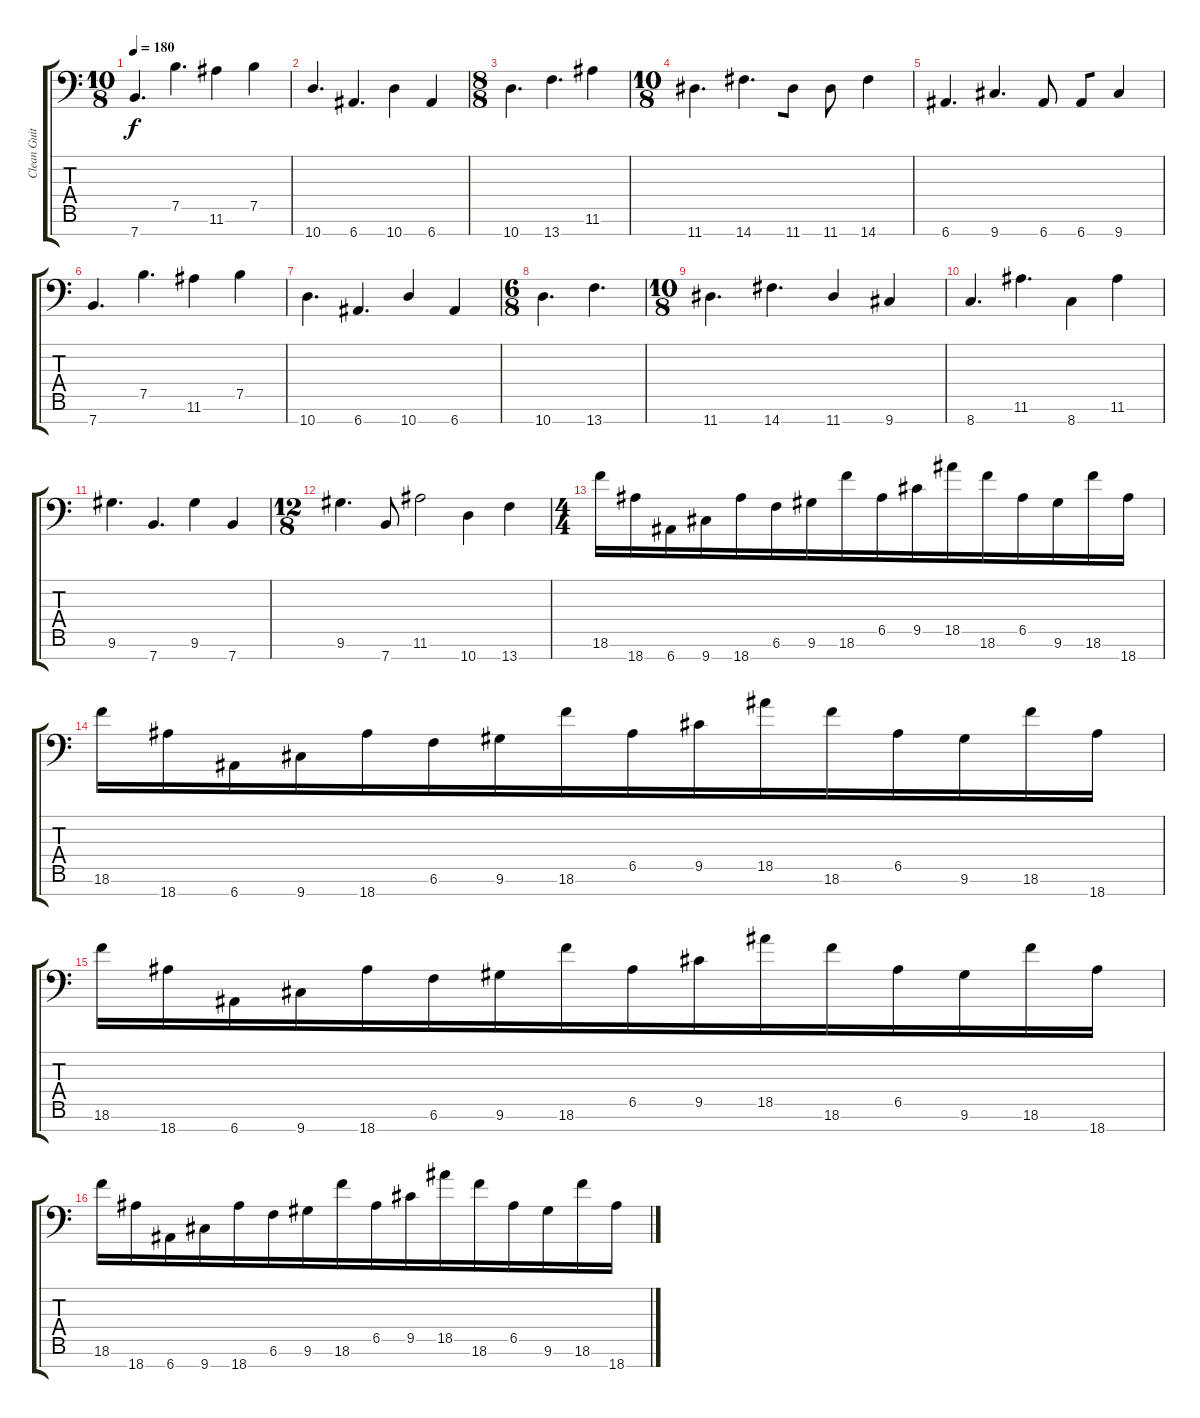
\track ("Clean Guitar 1" "Clean Guit") {instrument electricguitarjazz}
\staff {score tabs}
\tuning (B3 G3 D3 A2 E2 B1 E1) {hide}
\ts (10 8)
\tempo 180
\clef f4
\ks c
7.7.4{d dy f} 7.5.4{d} 11.6.4 7.5.4 |
10.7.4{d beam merge} 6.7.4{d} 10.7.4 6.7.4 |
\ts (8 8)
10.7.4{d} 13.7.4{d beam merge} 11.6.4 |
\ts (10 8)
11.7.4{d} 14.7.4{d beam merge} 11.7.8 11.7.8 14.7.4 |
6.7.4{d} 9.7.4{d} 6.7.8 6.7.8{beam merge} 9.7.4 |
7.7.4{d} 7.5.4{d} 11.6.4 7.5.4 |
10.7.4{d} 6.7.4{d} 10.7.4{beam merge} 6.7.4 |
\ts (6 8)
10.7.4{d} 13.7.4{d} |
\ts (10 8)
11.7.4{d} 14.7.4{d} 11.7.4{beam merge} 9.7.4 |
8.7.4{d} 11.6.4{d} 8.7.4{beam merge} 11.6.4 |
9.6.4{d} 7.7.4{d} 9.6.4 7.7.4 |
\ts (12 8)
9.6.4{d} 7.7.8 11.6.2{beam merge} 10.7.4 13.7.4 |
\ts (4 4)
18.6.16{instrument electricguitarmuted beam merge} 18.7.16 6.7.16{beam merge} 9.7.16{beam merge} 18.7.16 6.6.16{beam merge} 9.6.16 18.6.16{beam merge} 6.5.16 9.5.16 18.5.16{beam merge} 18.6.16{beam merge} 6.5.16 9.6.16 18.6.16 18.7.16 |
18.6.16{beam merge} 18.7.16 6.7.16{beam merge} 9.7.16{beam merge} 18.7.16 6.6.16{beam merge} 9.6.16 18.6.16{beam merge} 6.5.16 9.5.16 18.5.16{beam merge} 18.6.16{beam merge} 6.5.16 9.6.16 18.6.16 18.7.16 |
18.6.16{beam merge} 18.7.16 6.7.16{beam merge} 9.7.16{beam merge} 18.7.16 6.6.16{beam merge} 9.6.16 18.6.16{beam merge} 6.5.16 9.5.16 18.5.16{beam merge} 18.6.16{beam merge} 6.5.16 9.6.16 18.6.16 18.7.16 |
18.6.16{beam merge} 18.7.16 6.7.16{beam merge} 9.7.16{beam merge} 18.7.16 6.6.16{beam merge} 9.6.16 18.6.16{beam merge} 6.5.16 9.5.16 18.5.16{beam merge} 18.6.16{beam merge} 6.5.16 9.6.16 18.6.16 18.7.16
